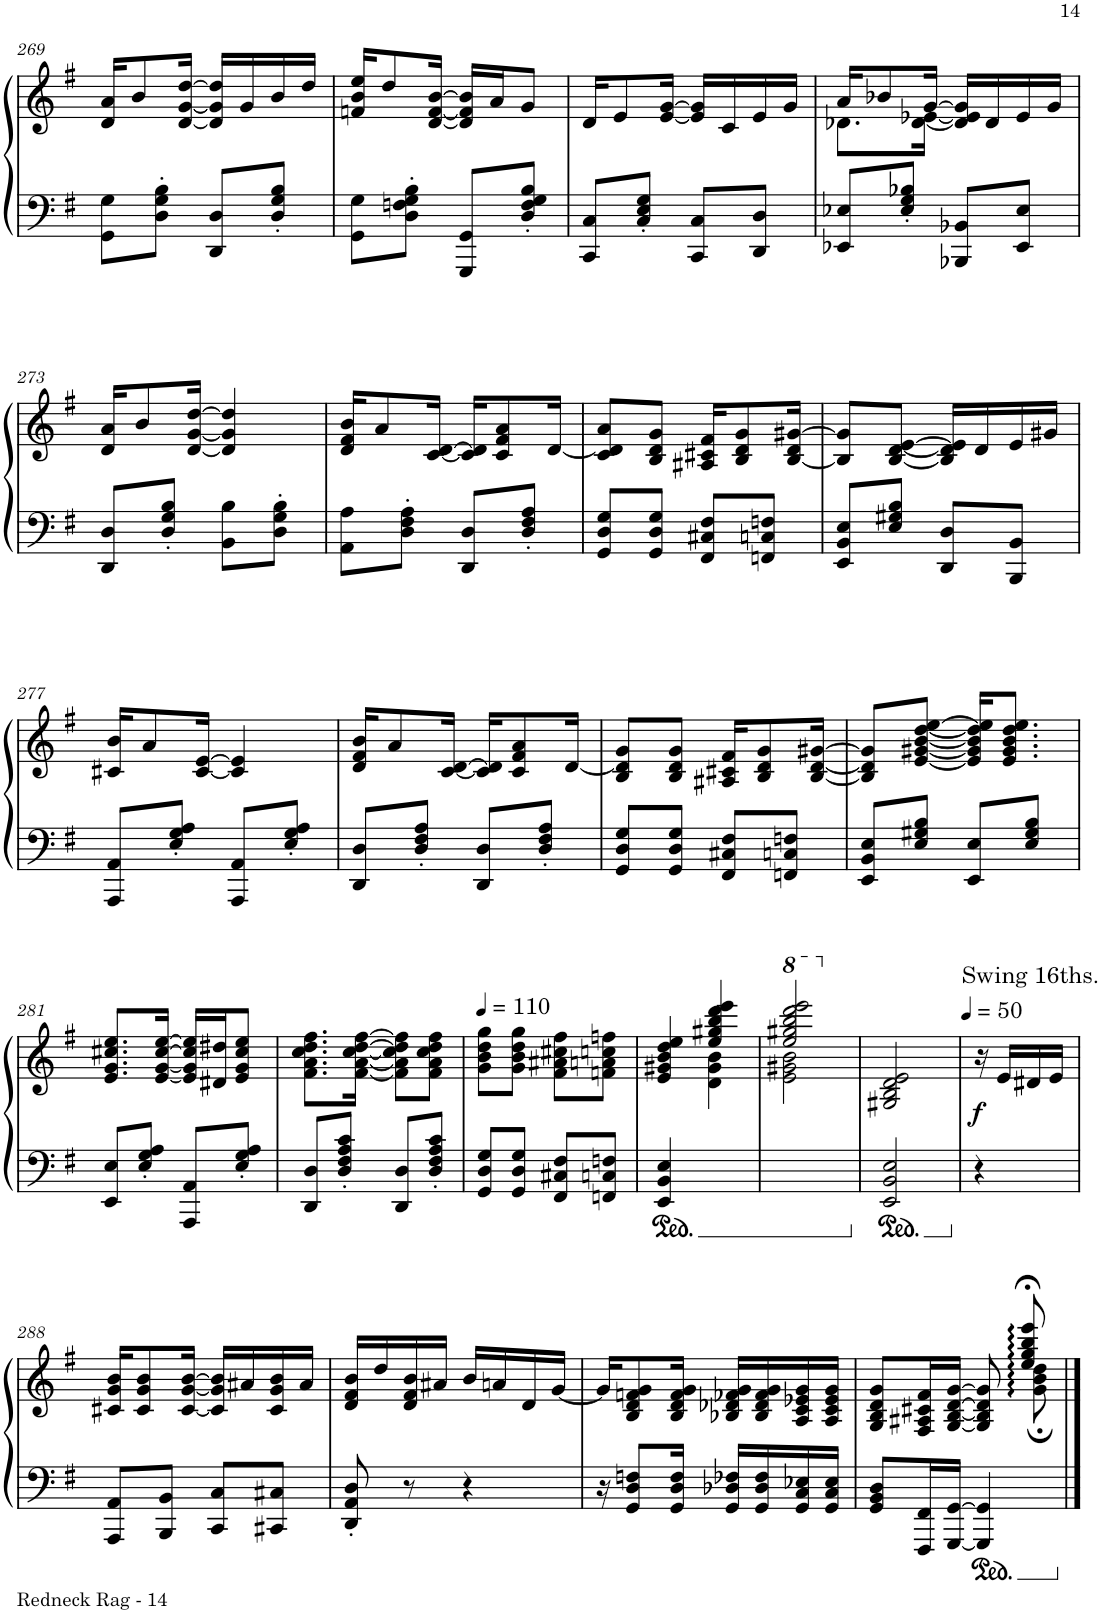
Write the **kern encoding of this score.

**kern	**kern	**dynam
*part1	*part1	*part1
*staff2	*staff1	*staff1/2
*I"Piano	*	*
*I'Pno.	*	*
!!LO:PB:g=z
*clefF4	*clefG2	*
*k[f#]	*k[f#]	*
*M2/4	*M2/4	*
=269	=269	=269
8GG\ 8G\L	16d/ 16a/KL	.
.	8b/	.
8D\' 8G\' 8B\'J	.	.
.	[16d/ [16g/ [16dd/Jk	.
8DD/ 8D/L	16d/] 16g/] 16dd/]LL	.
.	16g/	.
8D/' 8G/' 8B/'J	16b/	.
.	16dd/JJ	.
=270	=270	=270
8GG\ 8G\L	16fn/ 16b/ 16ee/KL	.
.	8dd/	.
8D\' 8Fn\' 8G\' 8B\'J	.	.
.	[16d/ [16f/ [16b/Jk	.
8GGG/ 8GG/L	16d/] 16f/] 16b/]LL	.
.	16a/J	.
8D/' 8F/' 8G/' 8B/'J	8g/J	.
=271	=271	=271
8CC/ 8C/L	16d/KL	.
.	8e/	.
8C/' 8E/' 8G/'J	.	.
.	[16e/ [16g/Jk	.
8CC/ 8C/L	16e/] 16g/]LL	.
.	16c/	.
8DD/ 8D/J	16e/	.
.	16g/JJ	.
=272	=272	=272
*	*^	*
8EE-X/ 8E-X/L	16a/KL	8.d-X\L	.
.	8b-X/	.	.
8E-/' 8G/' 8B-X/'J	.	.	.
.	[16g/Jk	[16d-\ [16e-X\Jk	.
8BBB-X/ 8BB-X/L	16d-/] 16e-/] 16g/]LL	4ryy	.
.	16d-/	.	.
8EE-/ 8E-/J	16e-/	.	.
.	16g/JJ	.	.
*	*v	*v	*
!!LO:LB:g=z
=273	=273	=273
8DD/ 8D/L	16d/ 16a/KL	.
.	8b/	.
8D/' 8G/' 8B/'J	.	.
.	[16d/ [16g/ [16dd/Jk	.
8BB\ 8B\L	4d/] 4g/] 4dd/]	.
8D\' 8G\' 8B\'J	.	.
=274	=274	=274
8AA\ 8A\L	16d/ 16f#/ 16b/KL	.
.	8a/	.
8D\' 8F#\' 8A\'J	.	.
.	[16c/ [16d/Jk	.
8DD/ 8D/L	16c/] 16d/]KL	.
.	8c/ 8f#/ 8a/	.
8D/' 8F#/' 8A/'J	.	.
.	[16d/Jk	.
=275	=275	=275
8GG/ 8D/ 8G/L	8c/ 8d/] 8a/L	.
8GG/ 8D/ 8G/J	8B/ 8d/ 8g/J	.
8FF#/ 8C#X/ 8F#/L	16A#X/ 16c#X/ 16f#/KL	.
.	8B/ 8d/ 8g/	.
8FFn/ 8Cn/ 8Fn/J	.	.
.	[16B/ 16d/ [16g#X/Jk	.
=276	=276	=276
8EE/ 8BB/ 8E/L	8B/] 8g#/]L	.
8E/ 8G#X/ 8B/J	[8B/ [8d/ [8e/J	.
8DD/ 8D/L	16B/] 16d/] 16e/]LL	.
.	16d/	.
8BBB/ 8BB/J	16e/	.
.	16g#X/JJ	.
!!LO:LB:g=z
=277	=277	=277
8AAA/ 8AA/L	16c#X/ 16b/KL	.
.	8a/	.
8E/' 8G/' 8A/'J	.	.
.	[16c#/ [16e/Jk	.
8AAA/ 8AA/L	4c#/] 4e/]	.
8E/' 8G/' 8A/'J	.	.
=278	=278	=278
8DD/ 8D/L	16d/ 16f#/ 16b/KL	.
.	8a/	.
8D/' 8F#/' 8A/'J	.	.
.	[16c/ [16d/Jk	.
8DD/ 8D/L	16c/] 16d/]KL	.
.	8c/ 8f#/ 8a/	.
8D/' 8F#/' 8A/'J	.	.
.	[16d/Jk	.
=279	=279	=279
8GG/ 8D/ 8G/L	8B/ 8d/] 8g/L	.
8GG/ 8D/ 8G/J	8B/ 8d/ 8g/J	.
8FF#/ 8C#X/ 8F#/L	16A#X/ 16c#X/ 16f#/KL	.
.	8B/ 8d/ 8g/	.
8FFn/ 8Cn/ 8Fn/J	.	.
.	[16B/ [16d/ [16g#X/Jk	.
=280	=280	=280
8EE/ 8BB/ 8E/L	8B/] 8d/] 8g#/]L	.
8E/ 8G#X/ 8B/J	[8e/ [8g#X/ [8b/ [8dd/ [8ee/J	.
8EE/ 8E/L	16e/] 16g#/] 16b/] 16dd/] 16ee/]KL	.
.	8.e/ 8.g#/ 8.b/ 8.dd/ 8.ee/J	.
8E/ 8G#/ 8B/J	.	.
!!LO:LB:g=z
=281	=281	=281
8EE/ 8E/L	8.e/ 8.g/ 8.cc#X/ 8.ee/L	.
8E/' 8G/' 8A/'J	.	.
.	[16e/ [16g/ [16cc#/ [16ee/Jk	.
8AAA/ 8AA/L	16e/] 16g/] 16cc#/] 16ee/]LL	.
.	16d#X/ 16dd#X/J	.
8E/' 8G/' 8A/'J	8e/ 8g/ 8cc#/ 8ee/J	.
=282	=282	=282
8DD/ 8D/L	8.f#\ 8.a\ 8.cc\ 8.dd\ 8.ff#\L	.
8D/' 8F#/' 8A/' 8c/'J	.	.
.	[16f#\ [16a\ [16cc\ [16dd\ [16ff#\Jk	.
8DD/ 8D/L	8f#\] 8a\] 8cc\] 8dd\] 8ff#\]L	.
8D/' 8F#/' 8A/' 8c/'J	8f#\ 8a\ 8cc\ 8dd\ 8ff#\J	.
=283	=283	=283
*	*MM110	*
8GG/ 8D/ 8G/L	8g\ 8b\ 8dd\ 8gg\L	.
8GG/ 8D/ 8G/J	8g\ 8b\ 8dd\ 8gg\J	.
8FF#/ 8C#X/ 8F#/L	8f#\ 8a#X\ 8cc#X\ 8ff#\L	.
8FFn/ 8Cn/ 8Fn/J	8fn\ 8an\ 8ccn\ 8ffn\J	.
=284	=284	=284
*ped	*	*
*	*^	*
4EE/ 4BB/ 4E/	4e/ 4g#X/ 4b/ 4dd/ 4ee/	4ryy	.
4ryy	4ee/ 4gg#X/ 4bb/ 4ddd/ 4eee/	4d\ 4g#\ 4b\	.
=285	=285	=285	=285
*	*8va	*	*
2ryy	2eee/ 2ggg#X/ 2bbb/ 2dddd/ 2eeee/	2ee\ 2gg#X\ 2bb\	.
*	*v	*v	*
=286	=286	=286
*	*Xped	*
*	*X8va	*
2EE/ 2BB/ 2E/	2G#X/ 2B/ 2d/ 2e/	.
=287	=287	=287
*	*MM50	*
!	!LO:TX:a:t=Swing 16ths.	!
!	!	!LO:DY:b
4r	16r	f
.	16e/LL	.
.	16d#X/	.
.	16e/JJ	.
!!LO:LB:g=z
=288	=288	=288
8AAA/ 8AA/L	16c#X/ 16g/ 16b/KL	.
.	8c#/ 8g/ 8b/	.
8BBB/ 8BB/J	.	.
.	[16c#/ [16g/ [16b/Jk	.
8CC/ 8C/L	16c#/] 16g/] 16b/]LL	.
.	16a#X/	.
8CC#X/ 8C#X/J	16c#/ 16g/ 16b/	.
.	16a#/JJ	.
=289	=289	=289
8DD/' 8AA/' 8D/'	16d/ 16f#/ 16b/LL	.
.	16dd/	.
8r	16d/ 16f#/ 16b/	.
.	16a#X/JJ	.
4r	16b/LL	.
.	16an/	.
.	16d/	.
.	[16g/JJ	.
=290	=290	=290
16r	16g/KL]	.
8GG/ 8D/ 8Fn/L	8B/ 8d/ 8fn/ 8g/	.
16GG/ 16D/ 16F/Jk	16B/ 16d/ 16f/ 16g/Jk	.
16GG/ 16D-X/ 16F-X/LL	16B-X/ 16d-X/ 16f-X/ 16g/LL	.
16GG/ 16D-/ 16F-/	16B-/ 16d-/ 16f-/ 16g/	.
16GG/ 16C/ 16E-X/	16A/ 16c/ 16e-X/ 16g/	.
16GG/ 16C/ 16E-/JJ	16A/ 16c/ 16e-/ 16g/JJ	.
=291	=291	=291
*	*^	*
8GG/ 8BB/ 8D/L	8G/ 8B/ 8d/ 8g/L	4.ryy	.
16FFF#/ 16FF#/L	16F#/ 16A#X/ 16c#X/ 16f#/L	.	.
[16GGG/ [16GG/JJ	[16G/ [16B/ [16d/ [16g/JJ	.	.
4GGG/] 4GG/]	8G/] 8B/] 8d/] 8g/]	.	.
.	8ee/;< 8gg/;< 8bb/;< 8eee/;<	8g\; 8b\; 8dd\;	.
*	*v	*v	*
==	==	==
*-	*-	*-
